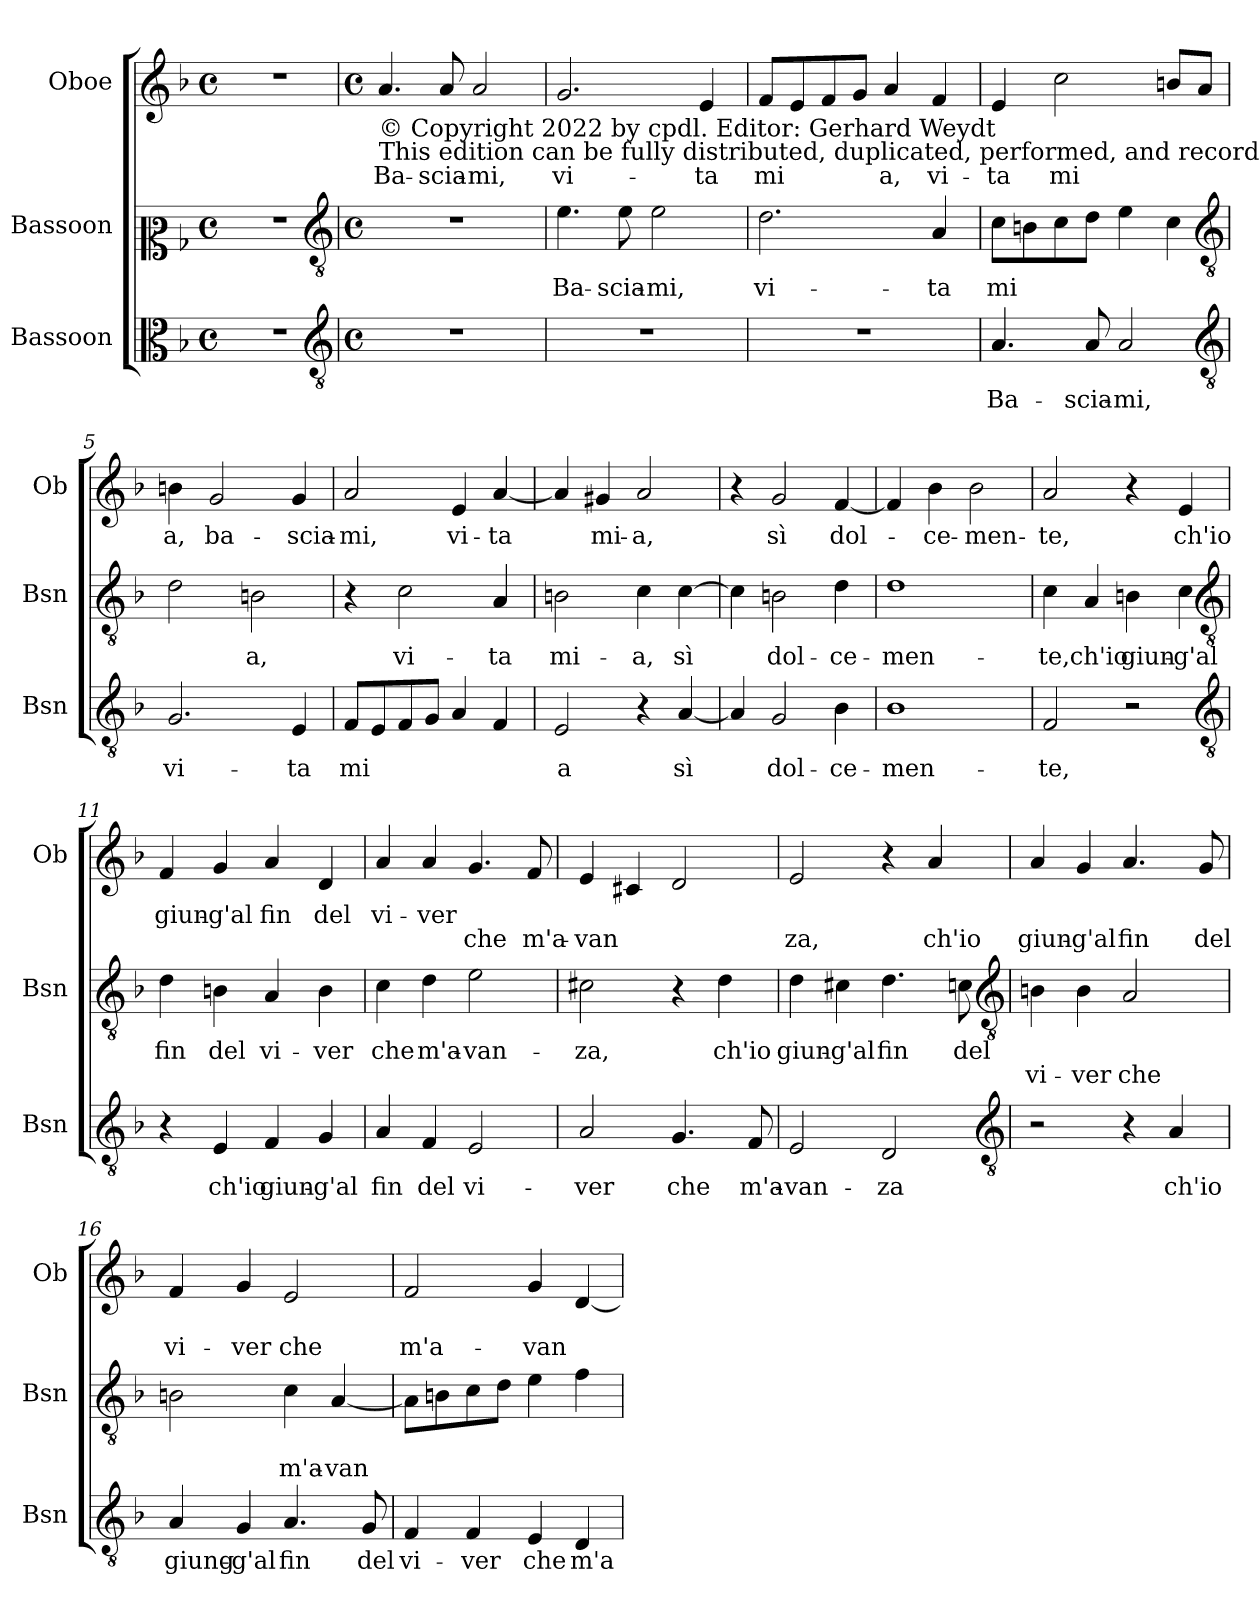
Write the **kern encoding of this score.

**kern	**text	**kern	**text	**text	**kern	**text	**text
*part3	*part3	*part2	*part2	*part2	*part1	*part1	*part1
*staff3	*staff3	*staff2	*staff2	*staff2	*staff1	*staff1	*staff1
*I"Bassoon	*	*I"Bassoon	*	*	*I"Oboe	*	*
*I'Bsn	*	*I'Bsn	*	*	*I'Ob	*	*
*clefC3	*	*clefC2	*	*	*clefG2	*	*
*k[b-]	*	*k[b-]	*	*	*k[b-]	*	*
*M4/4	*	*M4/4	*	*	*M4/4	*	*
*met(c)	*	*met(c)	*	*	*met(c)	*	*
=	=	=	=	=	=	=	=
1r	.	1r	.	.	1r	.	.
*clefGv2	*	*clefGv2	*	*	*	*	*
!!LO:LB:g=z
=1	=1	=1	=1	=1	=1	=1	=1
*M4/4	*	*M4/4	*	*	*M4/4	*	*
*met(c)	*	*met(c)	*	*	*met(c)	*	*
!	!	!	!	!	!LO:TX:b:t=© Copyright 2022 by cpdl. Editor&colon; Gerhard Weydt\nThis edition can be fully distributed, duplicated, performed, and recorded	!	!
!	!	!	!	!	!	!LO:LY:b	!
1r	.	1r	.	.	4.a	Ba-	.
!	!	!	!	!	!	!LO:LY:b	!
.	.	.	.	.	8a	-scia-	.
!	!	!	!	!	!	!LO:LY:b	!
.	.	.	.	.	2a	-mi,	.
=2	=2	=2	=2	=2	=2	=2	=2
!	!	!	!LO:LY:b	!	!	!LO:LY:b	!
1r	.	4.e	Ba-	.	2.g	vi-	.
!	!	!	!LO:LY:b	!	!	!	!
.	.	8e	-scia-	.	.	.	.
!	!	!	!LO:LY:b	!	!	!	!
.	.	2e	-mi,	.	.	.	.
!	!	!	!	!	!	!LO:LY:b	!
.	.	.	.	.	4e	-ta	.
=3	=3	=3	=3	=3	=3	=3	=3
!	!	!	!LO:LY:b	!	!	!LO:LY:b	!
1r	.	2.d	vi-	.	8fL	mi	.
.	.	.	.	.	8e	.	.
.	.	.	.	.	8f	.	.
.	.	.	.	.	8gJ	.	.
!	!	!	!	!	!	!LO:LY:b	!
.	.	.	.	.	4a	a,	.
!	!	!	!LO:LY:b	!	!	!LO:LY:b	!
.	.	4A	-ta	.	4f	vi-	.
=4	=4	=4	=4	=4	=4	=4	=4
!	!LO:LY:b	!	!LO:LY:b	!	!	!LO:LY:b	!
4.A	Ba-	8cL	mi	.	4e	-ta	.
.	.	8Bn	.	.	.	.	.
!	!	!	!	!	!	!LO:LY:b	!
.	.	8c	.	.	2cc	mi	.
!	!LO:LY:b	!	!	!	!	!	!
8A	-scia-	8dJ	.	.	.	.	.
!	!LO:LY:b	!	!	!	!	!	!
2A	-mi,	4e	.	.	.	.	.
.	.	4c	.	.	8bnL	.	.
.	.	.	.	.	8aJ	.	.
*clefGv2	*	*clefGv2	*	*	*	*	*
!!LO:LB:g=z
=5	=5	=5	=5	=5	=5	=5	=5
!	!LO:LY:b	!	!	!	!	!LO:LY:b	!
2.G	vi-	2d	.	.	4bn	a,	.
!	!	!	!	!	!	!LO:LY:b	!
.	.	.	.	.	2g	ba-	.
!	!	!	!LO:LY:b	!	!	!	!
.	.	2Bn	a,	.	.	.	.
!	!LO:LY:b	!	!	!	!	!LO:LY:b	!
4E	-ta	.	.	.	4g	-scia-	.
=6	=6	=6	=6	=6	=6	=6	=6
!	!LO:LY:b	!	!	!	!	!LO:LY:b	!
8FL	mi	4r	.	.	2a	-mi,	.
8E	.	.	.	.	.	.	.
!	!	!	!LO:LY:b	!	!	!	!
8F	.	2c	vi-	.	.	.	.
8GJ	.	.	.	.	.	.	.
!	!	!	!	!	!	!LO:LY:b	!
4A	.	.	.	.	4e	vi-	.
!	!	!	!LO:LY:b	!	!	!LO:LY:b	!
4F	.	4A	-ta	.	[4a	-ta	.
=7	=7	=7	=7	=7	=7	=7	=7
!	!LO:LY:b	!	!LO:LY:b	!	!	!	!
2E	a	2Bn	mi-	.	4a]	.	.
!	!	!	!	!	!	!LO:LY:b	!
.	.	.	.	.	4g#X	mi-	.
!	!	!	!LO:LY:b	!	!	!LO:LY:b	!
4r	.	4c	-a,	.	2a	-a,	.
!	!LO:LY:b	!	!LO:LY:b	!	!	!	!
[4A	sì	[4c	sì	.	.	.	.
=8	=8	=8	=8	=8	=8	=8	=8
4A]	.	4c]	.	.	4r	.	.
!	!LO:LY:b	!	!LO:LY:b	!	!	!LO:LY:b	!
2G	dol-	2Bn	dol-	.	2g	sì	.
!	!LO:LY:b	!	!LO:LY:b	!	!	!LO:LY:b	!
4B-	-ce-	4d	-ce-	.	[4f	dol-	.
=9	=9	=9	=9	=9	=9	=9	=9
!	!LO:LY:b	!	!LO:LY:b	!	!	!	!
1B-	-men-	1d	-men-	.	4f]	.	.
!	!	!	!	!	!	!LO:LY:b	!
.	.	.	.	.	4b-	-ce-	.
!	!	!	!	!	!	!LO:LY:b	!
.	.	.	.	.	2b-	-men-	.
=10	=10	=10	=10	=10	=10	=10	=10
!	!LO:LY:b	!	!LO:LY:b	!	!	!LO:LY:b	!
2F	-te,	4c	-te,	.	2a	-te,	.
!	!	!	!LO:LY:b	!	!	!	!
.	.	4A	ch'io	.	.	.	.
!	!	!	!LO:LY:b	!	!	!	!
2r	.	4Bn	giun-	.	4r	.	.
!	!	!	!LO:LY:b	!	!	!LO:LY:b	!
.	.	4c	-g'al	.	4e	ch'io	.
*clefGv2	*	*clefGv2	*	*	*	*	*
!!LO:LB:g=z
=11	=11	=11	=11	=11	=11	=11	=11
!	!	!	!LO:LY:b	!	!	!LO:LY:b	!
4r	.	4d	fin	.	4f	giun-	.
!	!LO:LY:b	!	!LO:LY:b	!	!	!LO:LY:b	!
4E	ch'io	4Bn	del	.	4g	-g'al	.
!	!LO:LY:b	!	!LO:LY:b	!	!	!LO:LY:b	!
4F	giun-	4A	vi-	.	4a	fin	.
!	!LO:LY:b	!	!LO:LY:b	!	!	!LO:LY:b	!
4G	-g'al	4B	-ver	.	4d	del	.
=12	=12	=12	=12	=12	=12	=12	=12
!	!LO:LY:b	!	!LO:LY:b	!	!	!LO:LY:b	!
4A	fin	4c	che	.	4a	vi-	.
!	!LO:LY:b	!	!LO:LY:b	!	!	!LO:LY:b	!
4F	del	4d	m'a-	.	4a	-ver	.
!	!LO:LY:b	!	!LO:LY:b	!	!	!	!LO:LY:b
2E	vi-	2e	-van-	.	4.g	.	che
!	!	!	!	!	!	!	!LO:LY:b
.	.	.	.	.	8f	.	m'a-
=13	=13	=13	=13	=13	=13	=13	=13
!	!LO:LY:b	!	!LO:LY:b	!	!	!	!LO:LY:b
2A	-ver	2c#X	-za,	.	4e	.	-van
.	.	.	.	.	4c#X	.	.
!	!LO:LY:b	!	!	!	!	!	!
4.G	che	4r	.	.	2d	.	.
!	!	!	!LO:LY:b	!	!	!	!
.	.	4d	ch'io	.	.	.	.
!	!LO:LY:b	!	!	!	!	!	!
8F	m'a-	.	.	.	.	.	.
=14	=14	=14	=14	=14	=14	=14	=14
!	!LO:LY:b	!	!LO:LY:b	!	!	!	!LO:LY:b
2E	-van-	4d	giun-	.	2e	.	za,
!	!	!	!LO:LY:b	!	!	!	!
.	.	4c#X	-g'al	.	.	.	.
!	!LO:LY:b	!	!LO:LY:b	!	!	!	!
2D	-za	4.d	fin	.	4r	.	.
!	!	!	!	!	!	!	!LO:LY:b
.	.	.	.	.	4a	.	ch'io
!	!	!	!LO:LY:b	!	!	!	!
.	.	8cn	del	.	.	.	.
*clefGv2	*	*clefGv2	*	*	*	*	*
!!LO:PB:g=z
=15	=15	=15	=15	=15	=15	=15	=15
!	!	!	!	!LO:LY:b	!	!	!LO:LY:b
2r	.	4Bn	.	vi-	4a	.	giun-
!	!	!	!	!LO:LY:b	!	!	!LO:LY:b
.	.	4B	.	-ver	4g	.	-g'al
!	!	!	!	!LO:LY:b	!	!	!LO:LY:b
4r	.	2A	.	che	4.a	.	fin
!	!LO:LY:b	!	!	!	!	!	!
4A	ch'io	.	.	.	.	.	.
!	!	!	!	!	!	!	!LO:LY:b
.	.	.	.	.	8g	.	del
=16	=16	=16	=16	=16	=16	=16	=16
!	!LO:LY:b	!	!	!	!	!	!LO:LY:b
4A	giung-	2Bn	.	.	4f	.	vi-
!	!LO:LY:b	!	!	!	!	!	!LO:LY:b
4G	-g'al	.	.	.	4g	.	-ver
!	!LO:LY:b	!	!	!LO:LY:b	!	!	!LO:LY:b
4.A	fin	4c	.	m'a-	2e	.	che
!	!	!	!	!LO:LY:b	!	!	!
.	.	[4A	.	-van	.	.	.
!	!LO:LY:b	!	!	!	!	!	!
8G	del	.	.	.	.	.	.
=17	=17	=17	=17	=17	=17	=17	=17
!	!LO:LY:b	!	!	!	!	!	!LO:LY:b
4F	vi-	8AL]	.	.	2f	.	m'a-
.	.	8Bn	.	.	.	.	.
!	!LO:LY:b	!	!	!	!	!	!
4F	-ver	8c	.	.	.	.	.
.	.	8dJ	.	.	.	.	.
!	!LO:LY:b	!	!	!	!	!	!LO:LY:b
4E	che	4e	.	.	4g	.	-van
!	!LO:LY:b	!	!	!	!	!	!
4D	m'a-	4f	.	.	[4d	.	.
=	=	=	=	=	=	=	=
*-	*-	*-	*-	*-	*-	*-	*-
